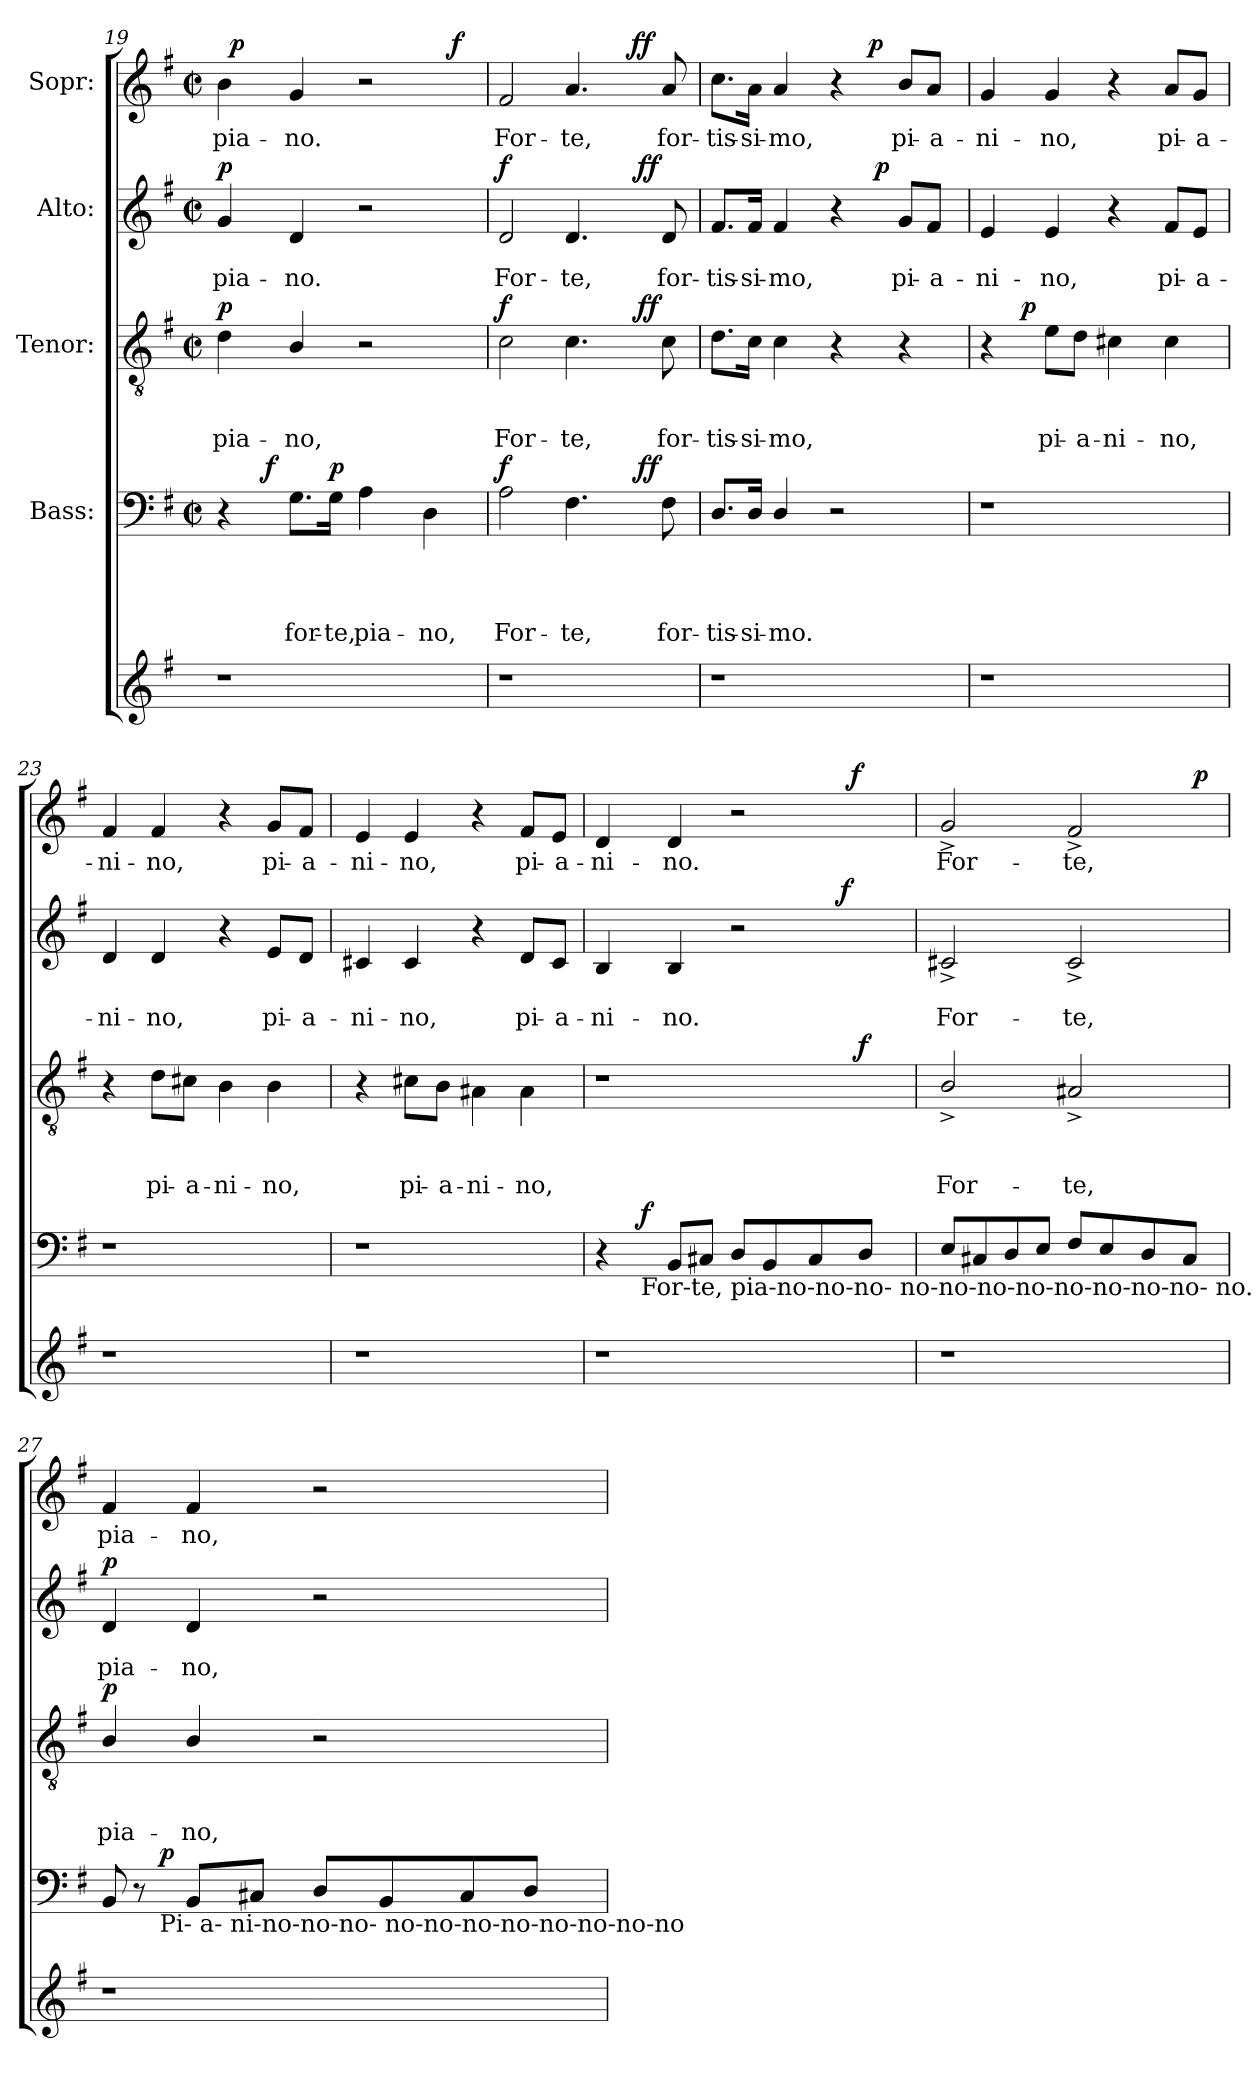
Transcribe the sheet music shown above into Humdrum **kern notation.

**kern	**kern	**text	**text	**text	**text	**dynam	**kern	**text	**text	**text	**dynam	**kern	**text	**text	**dynam	**kern	**text	**dynam
*part5	*part4	*part4	*part4	*part4	*part4	*part4	*part3	*part3	*part3	*part3	*part3	*part2	*part2	*part2	*part2	*part1	*part1	*part1
*staff5	*staff4	*staff4	*staff4	*staff4	*staff4	*staff4	*staff3	*staff3	*staff3	*staff3	*staff3	*staff2	*staff2	*staff2	*staff2	*staff1	*staff1	*staff1
*	*I"Bass:	*	*	*	*	*	*I"Tenor:	*	*	*	*	*I"Alto:	*	*	*	*I"Sopr:	*	*
*clefG2	*clefF4	*	*	*	*	*	*clefGv2	*	*	*	*	*clefG2	*	*	*	*clefG2	*	*
*k[f#]	*k[f#]	*	*	*	*	*	*k[f#]	*	*	*	*	*k[f#]	*	*	*	*k[f#]	*	*
*G:	*G:	*	*	*	*	*	*G:	*	*	*	*	*G:	*	*	*	*G:	*	*
*	*M2/2	*	*	*	*	*	*M2/2	*	*	*	*	*M2/2	*	*	*	*M2/2	*	*
*	*met(c|)	*	*	*	*	*	*met(c|)	*	*	*	*	*met(c|)	*	*	*	*met(c|)	*	*
=19	=19	=19	=19	=19	=19	=19	=19	=19	=19	=19	=19	=19	=19	=19	=19	=19	=19	=19
!	!	!	!	!	!	!	!	!	!	!LO:LY:b	!LO:DY:a	!	!	!LO:LY:b	!LO:DY:a	!	!LO:LY:b	!
*	*^	*	*	*	*	*	*	*	*	*	*	*	*	*	*	*^	*	*
*	*	*	*	*	*	*	*	*	*	*	*	*	*	*	*	*	*	*^	*	*
1r	4r	8ryy	.	.	.	.	.	4d\	.	.	pia-	p	4g/	.	pia-	p	4b\	32ryy	2..ryy	-pia-	.
!	!	!	!	!	!	!	!	!	!	!	!	!	!	!	!	!	!	!	!	!	!LO:DY:a
.	.	.	.	.	.	.	.	.	.	.	.	.	.	.	.	.	.	2ryy	.	.	p
.	.	32ryy	.	.	.	.	.	.	.	.	.	.	.	.	.	.	.	.	.	.	.
!	!	!	!	!	!	!	!LO:DY:a	!	!	!	!	!	!	!	!	!	!	!	!	!	!
.	.	2ryy	.	.	.	.	f	.	.	.	.	.	.	.	.	.	.	.	.	.	.
!	!	!	!	!	!	!LO:LY:b	!	!	!	!	!LO:LY:b	!	!	!	!LO:LY:b	!	!	!	!	!LO:LY:b	!
.	8.G\L	.	.	.	.	for-	.	4B/	.	.	-no,	.	4d/	.	-no.	.	4g/	.	.	-no.	.
!	!	!	!	!	!	!LO:LY:b	!LO:DY:a	!	!	!	!	!	!	!	!	!	!	!	!	!	!
.	16G\Jk	.	.	.	.	-te,	p	.	.	.	.	.	.	.	.	.	.	.	.	.	.
!	!	!	!	!	!	!LO:LY:b	!	!	!	!	!	!	!	!	!	!	!	!	!	!	!
.	4A\	.	.	.	.	pia-	.	2r	.	.	.	.	2r	.	.	.	2r	.	.	.	.
.	.	.	.	.	.	.	.	.	.	.	.	.	.	.	.	.	.	4...ryy	.	.	.
.	.	4ryy	.	.	.	.	.	.	.	.	.	.	.	.	.	.	.	.	.	.	.
!	!	!	!	!	!	!LO:LY:b:rj	!	!	!	!	!	!	!	!	!	!	!	!	!	!	!
.	4D\	.	.	.	.	-no,	.	.	.	.	.	.	.	.	.	.	.	.	.	.	.
!	!	!	!	!	!	!	!	!	!	!	!	!	!	!	!	!	!	!	!	!	!LO:DY:a
.	.	.	.	.	.	.	.	.	.	.	.	.	.	.	.	.	.	.	8ryy	.	f
.	.	16.ryy	.	.	.	.	.	.	.	.	.	.	.	.	.	.	.	.	.	.	.
=20	=20	=20	=20	=20	=20	=20	=20	=20	=20	=20	=20	=20	=20	=20	=20	=20	=20	=20	=20	=20	=20
!	!	!	!	!	!	!LO:LY:b	!LO:DY:a	!	!	!	!LO:LY:b	!LO:DY:a	!	!	!LO:LY:b	!LO:DY:a	!	!	!	!LO:LY:b	!
*	*	*	*	*	*	*	*	*^	*	*	*	*	*^	*	*	*	*	*v	*v	*	*
1r	2A\	2ryy	.	.	.	For-	f	2c\	2ryy	.	.	For-	f	2d/	2ryy	.	For-	f	2f#/	3%2ryy	For-	.
!	!	!	!	!	!	!LO:LY:b	!	!	!	!	!	!LO:LY:b	!	!	!	!	!LO:LY:b	!	!	!	!LO:LY:b	!
.	4.F#\	4ryy	.	.	.	-te,	.	4.c\	4ryy	.	.	-te,	.	4.d/	4ryy	.	-te,	.	4.a/	.	-te,	.
.	.	.	.	.	.	.	.	.	.	.	.	.	.	.	.	.	.	.	.	12ryy	.	.
.	.	32ryy	.	.	.	.	.	.	32ryy	.	.	.	.	.	32ryy	.	.	.	.	48ryy	.	.
!	!	!	!	!	!	!	!	!	!	!	!	!	!	!	!	!	!	!	!	!	!	!LO:DY:a
.	.	.	.	.	.	.	.	.	.	.	.	.	.	.	.	.	.	.	.	6ryy	.	ff
!	!	!	!	!	!	!	!LO:DY:a	!	!	!	!	!	!LO:DY:a	!	!	!	!	!LO:DY:a	!	!	!	!
.	.	8..ryy	.	.	.	.	ff	.	8..ryy	.	.	.	ff	.	8..ryy	.	.	ff	.	.	.	.
!	!	!	!	!	!	!LO:LY:b	!	!	!	!	!	!LO:LY:b	!	!	!	!	!LO:LY:b	!	!	!	!LO:LY:b	!
.	8F#\	.	.	.	.	for-	.	8c\	.	.	.	for-	.	8d/	.	.	for-	.	8a/	.	for-	.
.	.	.	.	.	.	.	.	.	.	.	.	.	.	.	.	.	.	.	.	24.ryy	.	.
!!LO:LB:g=z	!!
=21	=21	=21	=21	=21	=21	=21	=21	=21	=21	=21	=21	=21	=21	=21	=21	=21	=21	=21	=21	=21	=21	=21
!	!	!	!	!	!	!LO:LY:b	!	!	!	!	!	!LO:LY:b:rj	!	!	!	!	!LO:LY:b	!	!	!	!LO:LY:b:rj	!
*	*v	*v	*	*	*	*	*	*	*	*	*	*	*	*	*	*	*	*	*	*	*	*
*	*	*	*	*	*	*	*v	*v	*	*	*	*	*	*	*	*	*	*	*	*	*
1r	8.D/L	.	.	.	-tis-	.	8.d\L	.	.	-tis-	.	8.f#/L	2ryy	.	-tis-	.	8.cc\L	3ryy	-tis-	.
!	!	!	!	!	!LO:LY:b	!	!	!	!	!LO:LY:b:rj	!	!	!	!	!LO:LY:b	!	!	!	!LO:LY:b	!
.	16D/Jk	.	.	.	-si-	.	16c\Jk	.	.	-si-	.	16f#/Jk	.	.	-si-	.	16a\Jk	.	-si-	.
!	!	!	!	!	!LO:LY:b	!	!	!	!	!LO:LY:b	!	!	!	!	!LO:LY:b	!	!	!	!LO:LY:b	!
.	4D/	.	.	.	-mo.	.	4c\	.	.	-mo,	.	4f#/	.	.	-mo,	.	4a/	.	-mo,	.
.	.	.	.	.	.	.	.	.	.	.	.	.	.	.	.	.	.	6...ryy	.	.
.	2r	.	.	.	.	.	4r	.	.	.	.	4r	8ryy	.	.	.	4r	.	.	.
.	.	.	.	.	.	.	.	.	.	.	.	.	32ryy	.	.	.	.	.	.	.
!	!	!	!	!	!	!	!	!	!	!	!	!	!	!	!	!	!	!	!	!LO:DY:a
.	.	.	.	.	.	.	.	.	.	.	.	.	.	.	.	.	.	3ryy	.	p
!	!	!	!	!	!	!	!	!	!	!	!	!	!	!	!	!LO:DY:a	!	!	!	!
.	.	.	.	.	.	.	.	.	.	.	.	.	4ryy	.	.	p	.	.	.	.
!	!	!	!	!	!	!	!	!	!	!	!	!	!	!	!LO:LY:b	!	!	!	!LO:LY:b:rj	!
.	.	.	.	.	.	.	4r	.	.	.	.	8g/L	.	.	pi-	.	8b/L	.	pi-	.
!	!	!	!	!	!	!	!	!	!	!	!	!	!	!	!LO:LY:b:rj	!	!	!	!LO:LY:b:rj	!
.	.	.	.	.	.	.	.	.	.	.	.	8f#/J	.	.	-a-	.	8a/J	.	-a-	.
.	.	.	.	.	.	.	.	.	.	.	.	.	16.ryy	.	.	.	.	.	.	.
.	.	.	.	.	.	.	.	.	.	.	.	.	.	.	.	.	.	48ryy	.	.
=22	=22	=22	=22	=22	=22	=22	=22	=22	=22	=22	=22	=22	=22	=22	=22	=22	=22	=22	=22	=22
!	!	!	!	!	!	!	!	!	!	!	!	!	!	!	!LO:LY:b	!	!	!	!LO:LY:b	!
*	*	*	*	*	*	*	*	*	*	*	*	*v	*v	*	*	*	*	*	*	*
*	*	*	*	*	*	*	*^	*	*	*	*	*	*	*	*	*v	*v	*	*
1r	1r	.	.	.	.	.	4r	8ryy	.	.	.	.	4e/	.	-ni-	.	4g/	-ni-	.
.	.	.	.	.	.	.	.	32ryy	.	.	.	.	.	.	.	.	.	.	.
!	!	!	!	!	!	!	!	!	!	!	!	!LO:DY:a	!	!	!	!	!	!	!
.	.	.	.	.	.	.	.	2ryy	.	.	.	p	.	.	.	.	.	.	.
!	!	!	!	!	!	!	!	!	!	!	!LO:LY:b	!	!	!	!LO:LY:b	!	!	!LO:LY:b	!
.	.	.	.	.	.	.	8e\L	.	.	.	pi-	.	4e/	.	-no,	.	4g/	-no,	.
!	!	!	!	!	!	!	!	!	!	!	!LO:LY:b:rj	!	!	!	!	!	!	!	!
.	.	.	.	.	.	.	8d\J	.	.	.	-a-	.	.	.	.	.	.	.	.
!	!	!	!	!	!	!	!	!	!	!	!LO:LY:b	!	!	!	!	!	!	!	!
.	.	.	.	.	.	.	4c#X\	.	.	.	-ni-	.	4r	.	.	.	4r	.	.
.	.	.	.	.	.	.	.	4ryy	.	.	.	.	.	.	.	.	.	.	.
!	!	!	!	!	!	!	!	!	!	!	!LO:LY:b	!	!	!	!LO:LY:b	!	!	!LO:LY:b	!
.	.	.	.	.	.	.	4c#\	.	.	.	-no,	.	8f#/L	.	pi-	.	8a/L	pi-	.
!	!	!	!	!	!	!	!	!	!	!	!	!	!	!	!LO:LY:b:rj	!	!	!LO:LY:b:rj	!
.	.	.	.	.	.	.	.	.	.	.	.	.	8e/J	.	-a-	.	8g/J	-a-	.
.	.	.	.	.	.	.	.	16.ryy	.	.	.	.	.	.	.	.	.	.	.
=23	=23	=23	=23	=23	=23	=23	=23	=23	=23	=23	=23	=23	=23	=23	=23	=23	=23	=23	=23
!	!	!	!	!	!	!	!	!	!	!	!	!	!	!	!LO:LY:b	!	!	!LO:LY:b	!
*	*	*	*	*	*	*	*v	*v	*	*	*	*	*	*	*	*	*	*	*
1r	1r	.	.	.	.	.	4r	.	.	.	.	4d/	.	-ni-	.	4f#/	-ni-	.
!	!	!	!	!	!	!	!	!	!	!LO:LY:b	!	!	!	!LO:LY:b	!	!	!LO:LY:b	!
.	.	.	.	.	.	.	8d\L	.	.	pi-	.	4d/	.	-no,	.	4f#/	-no,	.
!	!	!	!	!	!	!	!	!	!	!LO:LY:b:rj	!	!	!	!	!	!	!	!
.	.	.	.	.	.	.	8c#X\J	.	.	-a-	.	.	.	.	.	.	.	.
!	!	!	!	!	!	!	!	!	!	!LO:LY:b	!	!	!	!	!	!	!	!
.	.	.	.	.	.	.	4B\	.	.	-ni-	.	4r	.	.	.	4r	.	.
!	!	!	!	!	!	!	!	!	!	!LO:LY:b	!	!	!	!LO:LY:b	!	!	!LO:LY:b	!
.	.	.	.	.	.	.	4B\	.	.	-no,	.	8e/L	.	pi-	.	8g/L	pi-	.
!	!	!	!	!	!	!	!	!	!	!	!	!	!	!LO:LY:b:rj	!	!	!LO:LY:b:rj	!
.	.	.	.	.	.	.	.	.	.	.	.	8d/J	.	-a-	.	8f#/J	-a-	.
=24	=24	=24	=24	=24	=24	=24	=24	=24	=24	=24	=24	=24	=24	=24	=24	=24	=24	=24
!	!	!	!	!	!	!	!	!	!	!	!	!	!	!LO:LY:b	!	!	!LO:LY:b	!
1r	1r	.	.	.	.	.	4r	.	.	.	.	4c#X/	.	-ni-	.	4e/	-ni-	.
!	!	!	!	!	!	!	!	!	!	!LO:LY:b	!	!	!	!LO:LY:b	!	!	!LO:LY:b	!
.	.	.	.	.	.	.	8c#X\L	.	.	pi-	.	4c#/	.	-no,	.	4e/	-no,	.
!	!	!	!	!	!	!	!	!	!	!LO:LY:b:rj	!	!	!	!	!	!	!	!
.	.	.	.	.	.	.	8B\J	.	.	-a-	.	.	.	.	.	.	.	.
!	!	!	!	!	!	!	!	!	!	!LO:LY:b:rj	!	!	!	!	!	!	!	!
.	.	.	.	.	.	.	4A#X\	.	.	-ni-	.	4r	.	.	.	4r	.	.
!	!	!	!	!	!	!	!	!	!	!LO:LY:b	!	!	!	!LO:LY:b	!	!	!LO:LY:b	!
.	.	.	.	.	.	.	4A#\	.	.	-no,	.	8d/L	.	pi-	.	8f#/L	pi-	.
!	!	!	!	!	!	!	!	!	!	!	!	!	!	!LO:LY:b:rj	!	!	!LO:LY:b:rj	!
.	.	.	.	.	.	.	.	.	.	.	.	8c#/J	.	-a-	.	8e/J	-a-	.
!!LO:PB:g=z
=25	=25	=25	=25	=25	=25	=25	=25	=25	=25	=25	=25	=25	=25	=25	=25	=25	=25	=25
!	!	!	!	!	!	!	!	!	!	!	!	!	!	!LO:LY:b	!	!	!LO:LY:b	!
*	*^	*	*	*	*	*	*^	*	*	*	*	*^	*	*	*	*^	*	*
1r	4r	8ryy	.	.	.	.	.	1r	2..ryy	.	.	.	.	4B/	2ryy	.	-ni-	.	4d/	3%2ryy	-ni-	.
.	.	32ryy	.	.	.	.	.	.	.	.	.	.	.	.	.	.	.	.	.	.	.	.
!	!	!LO:TX:b:t=For-te, pia-no-no-no- no-no-no-no-no-no-no-no- no.	!	!	!	!	!	!	!	!	!	!	!	!	!	!	!	!	!	!	!	!
!	!	!	!	!	!	!	!LO:DY:a	!	!	!	!	!	!	!	!	!	!	!	!	!	!	!
.	.	2ryy	.	.	.	.	f	.	.	.	.	.	.	.	.	.	.	.	.	.	.	.
!	!	!	!	!	!	!	!	!	!	!	!	!	!	!	!	!	!LO:LY:b	!	!	!	!LO:LY:b	!
.	8BB/L	.	.	.	.	.	.	.	.	.	.	.	.	4B/	.	.	-no.	.	4d/	.	-no.	.
.	8C#X/J	.	.	.	.	.	.	.	.	.	.	.	.	.	.	.	.	.	.	.	.	.
.	8D/L	.	.	.	.	.	.	.	.	.	.	.	.	2r	4ryy	.	.	.	2r	.	.	.
.	8BB/	.	.	.	.	.	.	.	.	.	.	.	.	.	.	.	.	.	.	.	.	.
.	.	4ryy	.	.	.	.	.	.	.	.	.	.	.	.	.	.	.	.	.	.	.	.
.	.	.	.	.	.	.	.	.	.	.	.	.	.	.	.	.	.	.	.	6ryy	.	.
.	8C#/	.	.	.	.	.	.	.	.	.	.	.	.	.	16.ryy	.	.	.	.	.	.	.
.	.	.	.	.	.	.	.	.	.	.	.	.	.	.	.	.	.	.	.	48.ryy	.	.
!	!	!	!	!	!	!	!	!	!	!	!	!	!	!	!	!	!	!LO:DY:a	!	!	!	!
.	.	.	.	.	.	.	.	.	.	.	.	.	.	.	8ryy	.	.	f	.	.	.	.
!	!	!	!	!	!	!	!	!	!	!	!	!	!	!	!	!	!	!	!	!	!	!LO:DY:a
.	.	.	.	.	.	.	.	.	.	.	.	.	.	.	.	.	.	.	.	12ryy	.	f
!	!	!	!	!	!	!	!	!	!	!	!	!	!LO:DY:a	!	!	!	!	!	!	!	!	!
.	8D/J	.	.	.	.	.	.	.	8ryy	.	.	.	f	.	.	.	.	.	.	.	.	.
.	.	16.ryy	.	.	.	.	.	.	.	.	.	.	.	.	.	.	.	.	.	.	.	.
.	.	.	.	.	.	.	.	.	.	.	.	.	.	.	.	.	.	.	.	24ryy	.	.
.	.	.	.	.	.	.	.	.	.	.	.	.	.	.	32ryy	.	.	.	.	.	.	.
.	.	.	.	.	.	.	.	.	.	.	.	.	.	.	.	.	.	.	.	96ryy	.	.
=26	=26	=26	=26	=26	=26	=26	=26	=26	=26	=26	=26	=26	=26	=26	=26	=26	=26	=26	=26	=26	=26	=26
!	!	!	!	!	!	!	!	!	!	!	!	!LO:LY:b	!	!	!	!	!LO:LY:b	!	!	!	!LO:LY:b	!
*	*v	*v	*	*	*	*	*	*	*	*	*	*	*	*v	*v	*	*	*	*	*	*	*
*	*	*	*	*	*	*	*v	*v	*	*	*	*	*	*	*	*	*	*	*	*
1r	8E/L	.	.	.	.	.	2B^>/	.	.	For-	.	2c#X^</	.	For-	.	2g^</	3%2ryy	For-	.
.	8C#X/	.	.	.	.	.	.	.	.	.	.	.	.	.	.	.	.	.	.
.	8D/	.	.	.	.	.	.	.	.	.	.	.	.	.	.	.	.	.	.
.	8E/J	.	.	.	.	.	.	.	.	.	.	.	.	.	.	.	.	.	.
!	!	!	!	!	!	!	!	!	!	!LO:LY:b	!	!	!	!LO:LY:b	!	!	!	!LO:LY:b	!
.	8F#/L	.	.	.	.	.	2A#X^</	.	.	-te,	.	2c#^</	.	-te,	.	2f#^</	.	-te,	.
.	8E/	.	.	.	.	.	.	.	.	.	.	.	.	.	.	.	.	.	.
.	.	.	.	.	.	.	.	.	.	.	.	.	.	.	.	.	6ryy	.	.
.	8D/	.	.	.	.	.	.	.	.	.	.	.	.	.	.	.	.	.	.
.	.	.	.	.	.	.	.	.	.	.	.	.	.	.	.	.	24.ryy	.	.
.	8C#/J	.	.	.	.	.	.	.	.	.	.	.	.	.	.	.	.	.	.
!	!	!	!	!	!	!	!	!	!	!	!	!	!	!	!	!	!	!	!LO:DY:a
.	.	.	.	.	.	.	.	.	.	.	.	.	.	.	.	.	12ryy	.	p
.	.	.	.	.	.	.	.	.	.	.	.	.	.	.	.	.	48ryy	.	.
=27	=27	=27	=27	=27	=27	=27	=27	=27	=27	=27	=27	=27	=27	=27	=27	=27	=27	=27	=27
!	!	!	!	!	!	!	!	!	!	!LO:LY:b	!LO:DY:a	!	!	!LO:LY:b	!LO:DY:a	!	!	!LO:LY:b	!
*	*^	*	*	*	*	*	*	*	*	*	*	*	*	*	*	*v	*v	*	*
1r	8BB/	8..ryy	.	.	.	.	.	4B/	.	.	pia-	p	4d/	.	pia-	p	4f#/	pia-	.
.	8r	.	.	.	.	.	.	.	.	.	.	.	.	.	.	.	.	.	.
!	!	!LO:TX:b:t=Pi- a- ni-no-no-no- no-no-no-no-no-no-no-no	!	!	!	!	!	!	!	!	!	!	!	!	!	!	!	!	!
!	!	!	!	!	!	!	!LO:DY:a	!	!	!	!	!	!	!	!	!	!	!	!
.	.	2ryy	.	.	.	.	p	.	.	.	.	.	.	.	.	.	.	.	.
!	!	!	!	!	!	!	!	!	!	!	!LO:LY:b	!	!	!	!LO:LY:b	!	!	!LO:LY:b	!
.	8BB/L	.	.	.	.	.	.	4B/	.	.	-no,	.	4d/	.	-no,	.	4f#/	-no,	.
.	8C#X/J	.	.	.	.	.	.	.	.	.	.	.	.	.	.	.	.	.	.
.	8D/L	.	.	.	.	.	.	2r	.	.	.	.	2r	.	.	.	2r	.	.
.	8BB/	.	.	.	.	.	.	.	.	.	.	.	.	.	.	.	.	.	.
.	.	4ryy	.	.	.	.	.	.	.	.	.	.	.	.	.	.	.	.	.
.	8C#/	.	.	.	.	.	.	.	.	.	.	.	.	.	.	.	.	.	.
.	8D/J	.	.	.	.	.	.	.	.	.	.	.	.	.	.	.	.	.	.
.	.	32ryy	.	.	.	.	.	.	.	.	.	.	.	.	.	.	.	.	.
*	*v	*v	*	*	*	*	*	*	*	*	*	*	*	*	*	*	*	*	*
=	=	=	=	=	=	=	=	=	=	=	=	=	=	=	=	=	=	=
*-	*-	*-	*-	*-	*-	*-	*-	*-	*-	*-	*-	*-	*-	*-	*-	*-	*-	*-
